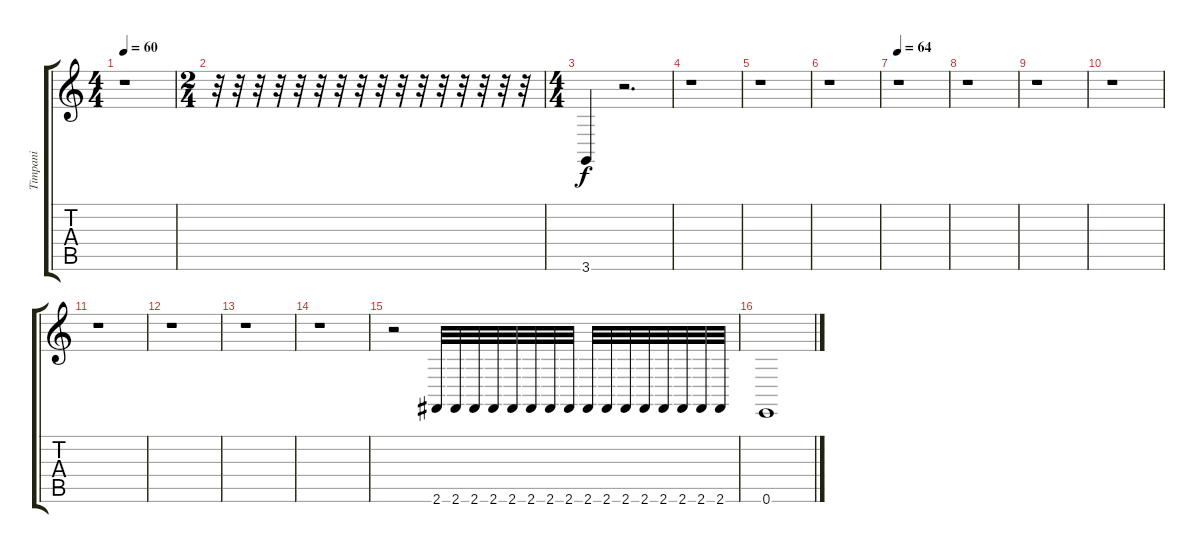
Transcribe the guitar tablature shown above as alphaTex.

\track ("Timpani             " "Timpani   ") {instrument timpani}
\staff {score tabs}
\tuning (E4 B3 G3 D3 A2 E2) {hide}
\ts (4 4)
\tempo 60
\clef g2
\ks c
r.1{dy ppp} |
\ts (2 4)
r.32 r.32 r.32 r.32 r.32 r.32 r.32 r.32 r.32 r.32 r.32 r.32 r.32 r.32 r.32 r.32 |
\ts (4 4)
3.6.4{dy f} r.2{d} |
r.1 |
r.1 |
r.1 |
\tempo 64
r.1 |
r.1 |
r.1 |
r.1 |
r.1 |
r.1 |
r.1 |
r.1 |
r.2 2.6.32 2.6.32 2.6.32 2.6.32 2.6.32 2.6.32 2.6.32 2.6.32 2.6.32 2.6.32 2.6.32 2.6.32 2.6.32 2.6.32 2.6.32 2.6.32 |
0.6.1
